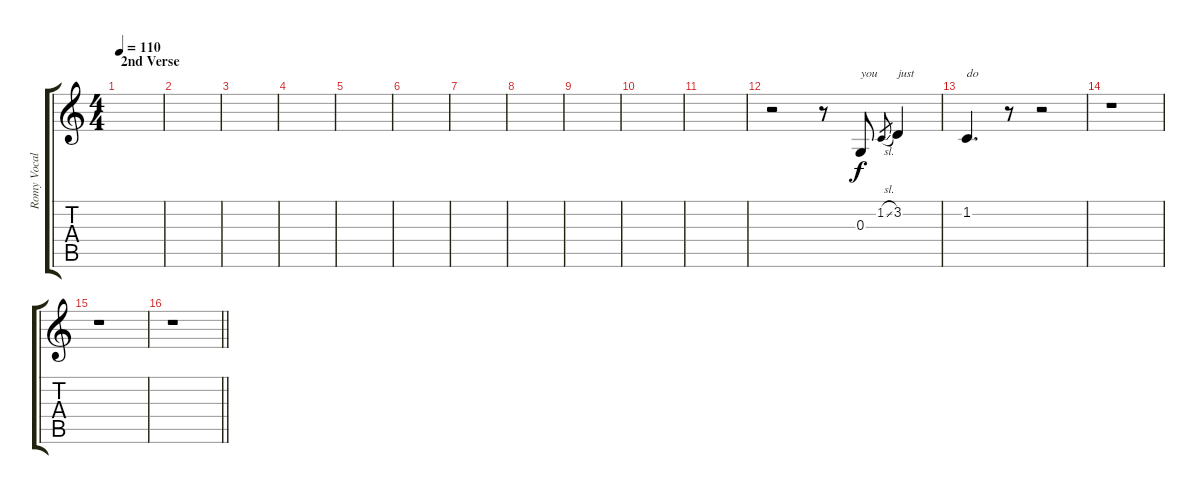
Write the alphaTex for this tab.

\track ("Romy Vocals" "Romy Vocal") {instrument lead6voice}
\staff {score tabs}
\tuning (E4 B3 G3 D3 A2 E2) {hide}
\ts (4 4)
\section ("" "2nd Verse")
\tempo 110
\clef g2
\ks c
|
|
|
|
|
|
|
|
|
|
|
r.2 r.8 0.3.8{txt "you"} 1.2{sl}.8{gr} 3.2.4{txt "just"} |
1.2.4{d txt "do"} r.8 r.2 |
r.1 |
r.1 |
\barLineRight lightlight
r.1
